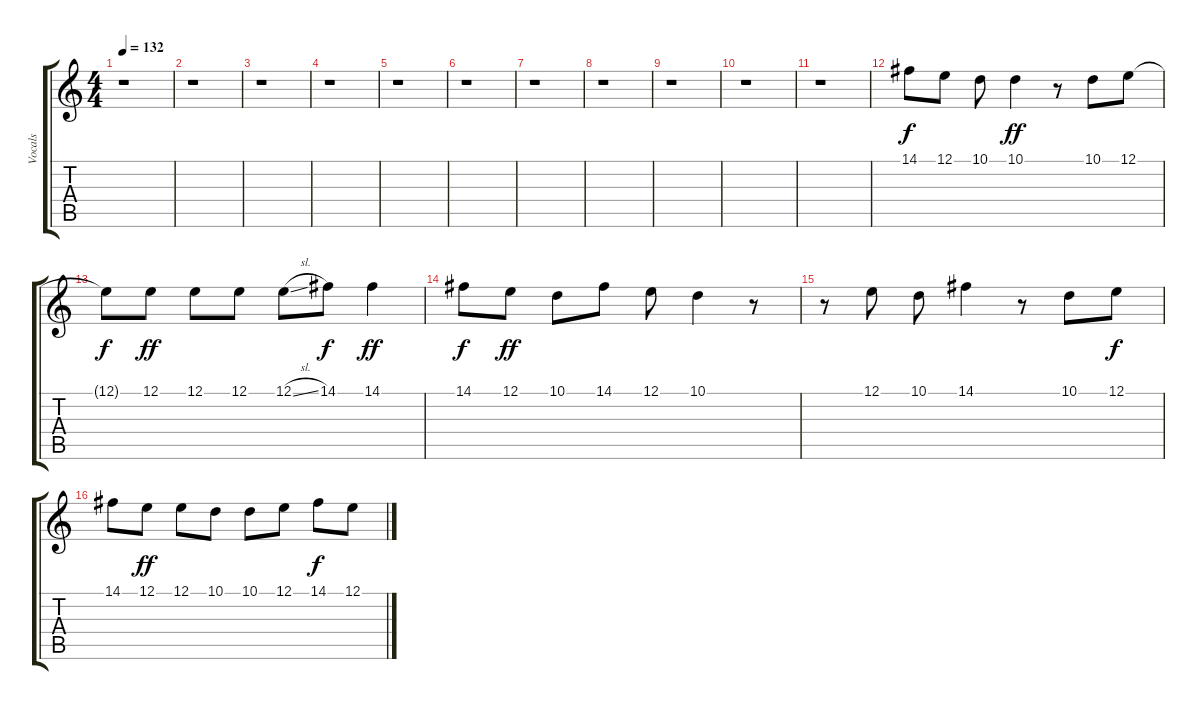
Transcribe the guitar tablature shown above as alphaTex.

\track ("Vocals" "Vocals") {instrument panflute}
\staff {score tabs}
\tuning (E4 B3 G3 D3 A2 E2) {hide}
\ts (4 4)
\tempo 132
\clef g2
\ks c
r.1{dy f} |
r.1 |
r.1 |
r.1 |
r.1 |
r.1 |
r.1 |
r.1 |
r.1 |
r.1 |
r.1 |
14.1.8 12.1.8 10.1.8 10.1.4{dy ff} r.8 10.1.8 12.1.8 |
12.1{t}.8{dy f} 12.1.8{dy ff} 12.1.8 12.1.8 12.1{sl}.8 14.1.8{dy f} 14.1.4{dy ff} |
14.1.8{dy f} 12.1.8{dy ff} 10.1.8 14.1.8 12.1.8 10.1.4 r.8 |
r.8 12.1.8 10.1.8 14.1.4 r.8 10.1.8 12.1.8{dy f} |
14.1.8 12.1.8{dy ff} 12.1.8 10.1.8 10.1.8 12.1.8 14.1.8{dy f} 12.1.8
